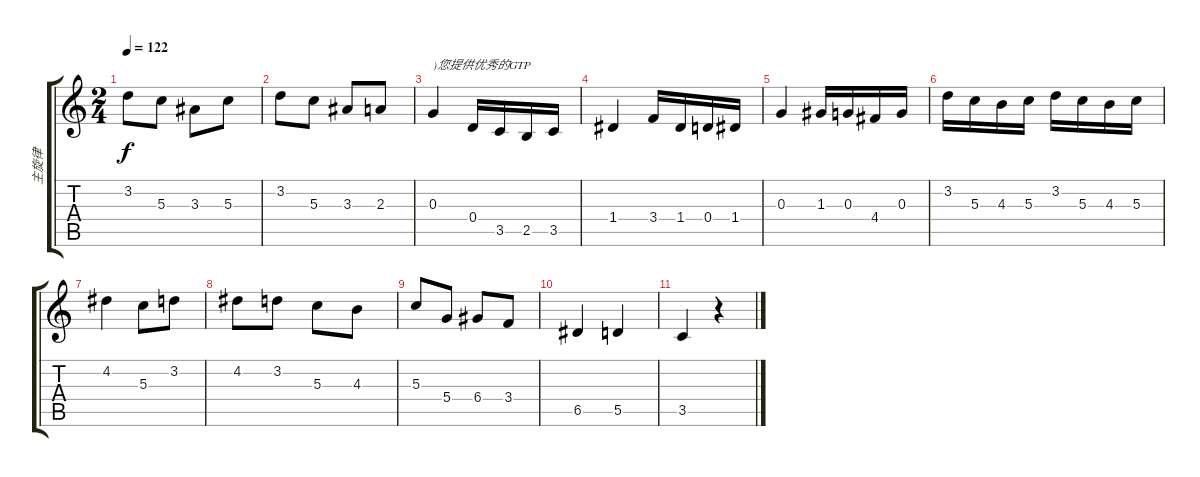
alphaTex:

\track ("主旋律" "主旋律") {instrument overdrivenguitar}
\staff {score tabs}
\tuning (E4 B3 G3 D3 A2 E2) {hide}
\ts (2 4)
\tempo 122
\clef g2
\ks c
3.2.8{dy f} 5.3.8 3.3.8 5.3.8 |
3.2.8 5.3.8 3.3.8 2.3.8 |
0.3.4{txt ")您提供优秀的GTP"} 0.4.16 3.5.16 2.5.16 3.5.16 |
1.4.4 3.4.16 1.4.16 0.4.16 1.4.16 |
0.3.4 1.3.16 0.3.16 4.4.16 0.3.16 |
3.2.16 5.3.16 4.3.16 5.3.16 3.2.16 5.3.16 4.3.16 5.3.16 |
4.2.4 5.3.8 3.2.8 |
4.2.8 3.2.8 5.3.8 4.3.8 |
5.3.8 5.4.8 6.4.8 3.4.8 |
6.5.4 5.5.4 |
3.5.4 r.4
